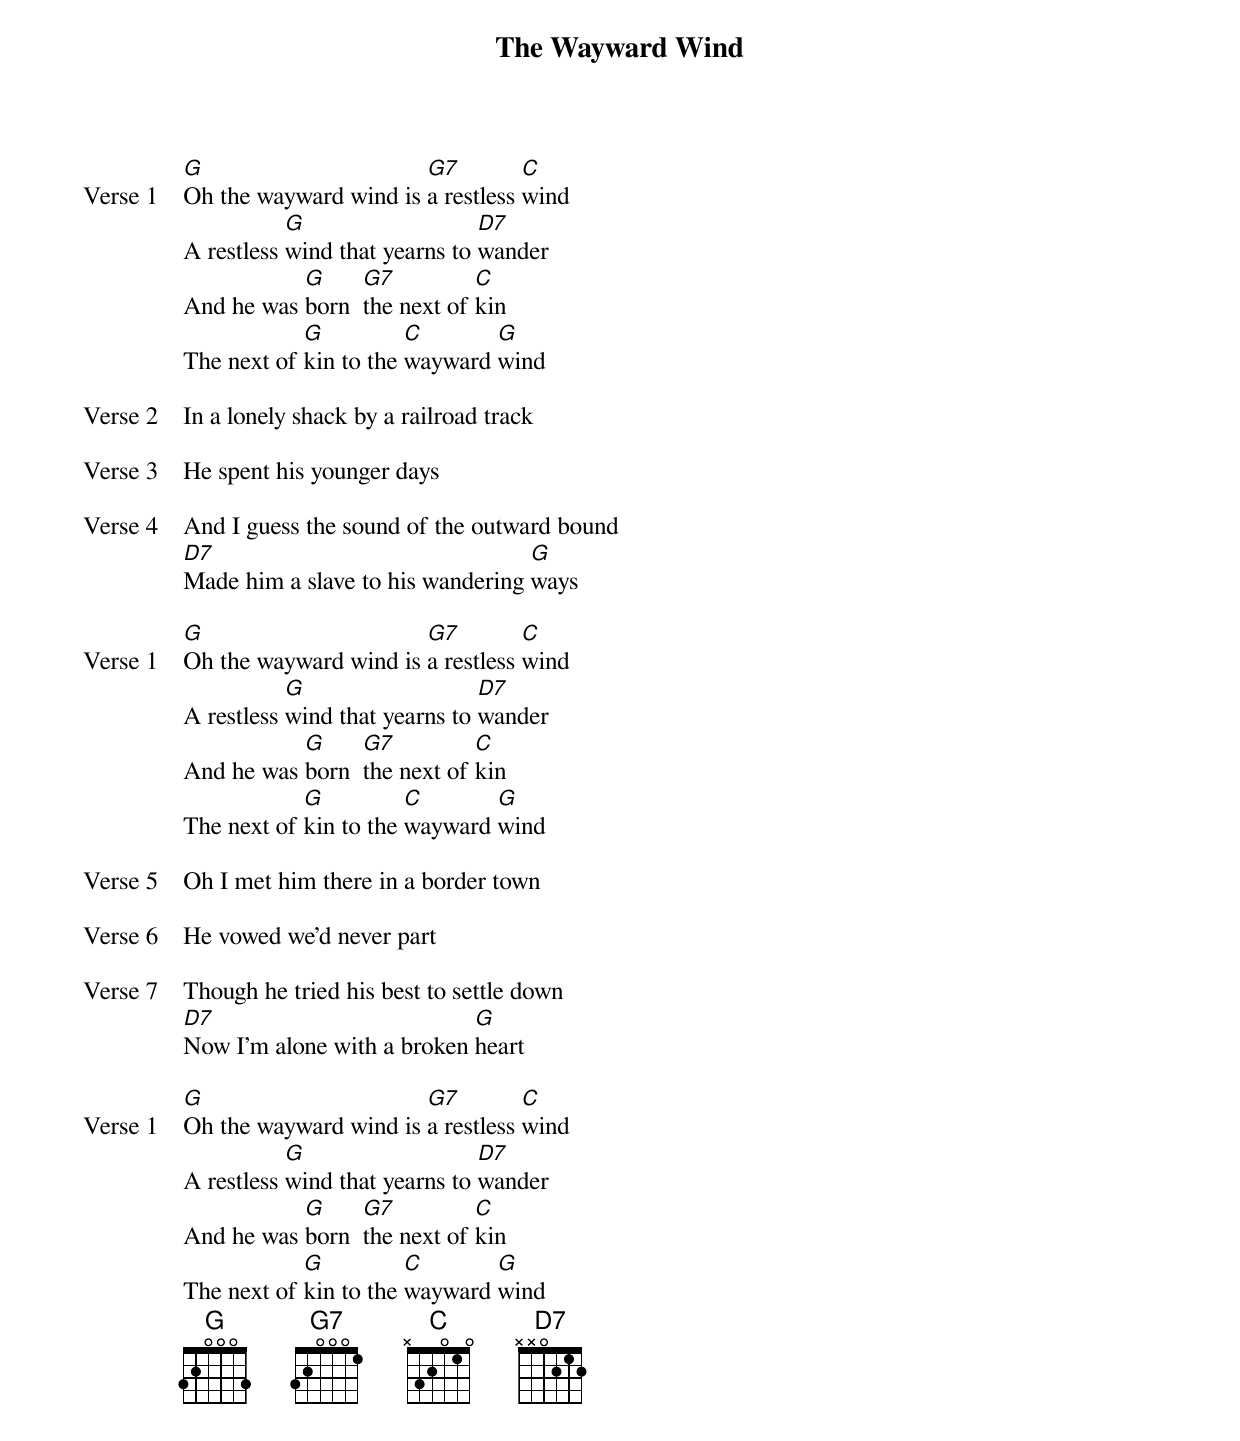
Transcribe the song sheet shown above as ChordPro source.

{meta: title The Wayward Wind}
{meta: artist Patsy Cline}
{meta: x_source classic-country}
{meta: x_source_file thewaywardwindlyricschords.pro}
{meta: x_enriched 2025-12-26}

{start_of_verse: Verse 1}
[G]Oh the wayward wind is [G7]a restless [C]wind
A restless [G]wind that yearns to [D7]wander
And he was [G]born  [G7]the next of [C]kin
The next of [G]kin to the [C]wayward [G]wind
{end_of_verse}

{start_of_verse: Verse 2}
In a lonely shack by a railroad track
{end_of_verse}

{start_of_verse: Verse 3}
He spent his younger days
{end_of_verse}

{start_of_verse: Verse 4}
And I guess the sound of the outward bound
[D7]Made him a slave to his wandering [G]ways
{end_of_verse}

{start_of_verse: Verse 1}
[G]Oh the wayward wind is [G7]a restless [C]wind
A restless [G]wind that yearns to [D7]wander
And he was [G]born  [G7]the next of [C]kin
The next of [G]kin to the [C]wayward [G]wind
{end_of_verse}

{start_of_verse: Verse 5}
Oh I met him there in a border town
{end_of_verse}

{start_of_verse: Verse 6}
He vowed we'd never part
{end_of_verse}

{start_of_verse: Verse 7}
Though he tried his best to settle down
[D7]Now I'm alone with a broken [G]heart
{end_of_verse}

{start_of_verse: Verse 1}
[G]Oh the wayward wind is [G7]a restless [C]wind
A restless [G]wind that yearns to [D7]wander
And he was [G]born  [G7]the next of [C]kin
The next of [G]kin to the [C]wayward [G]wind
{end_of_verse}
